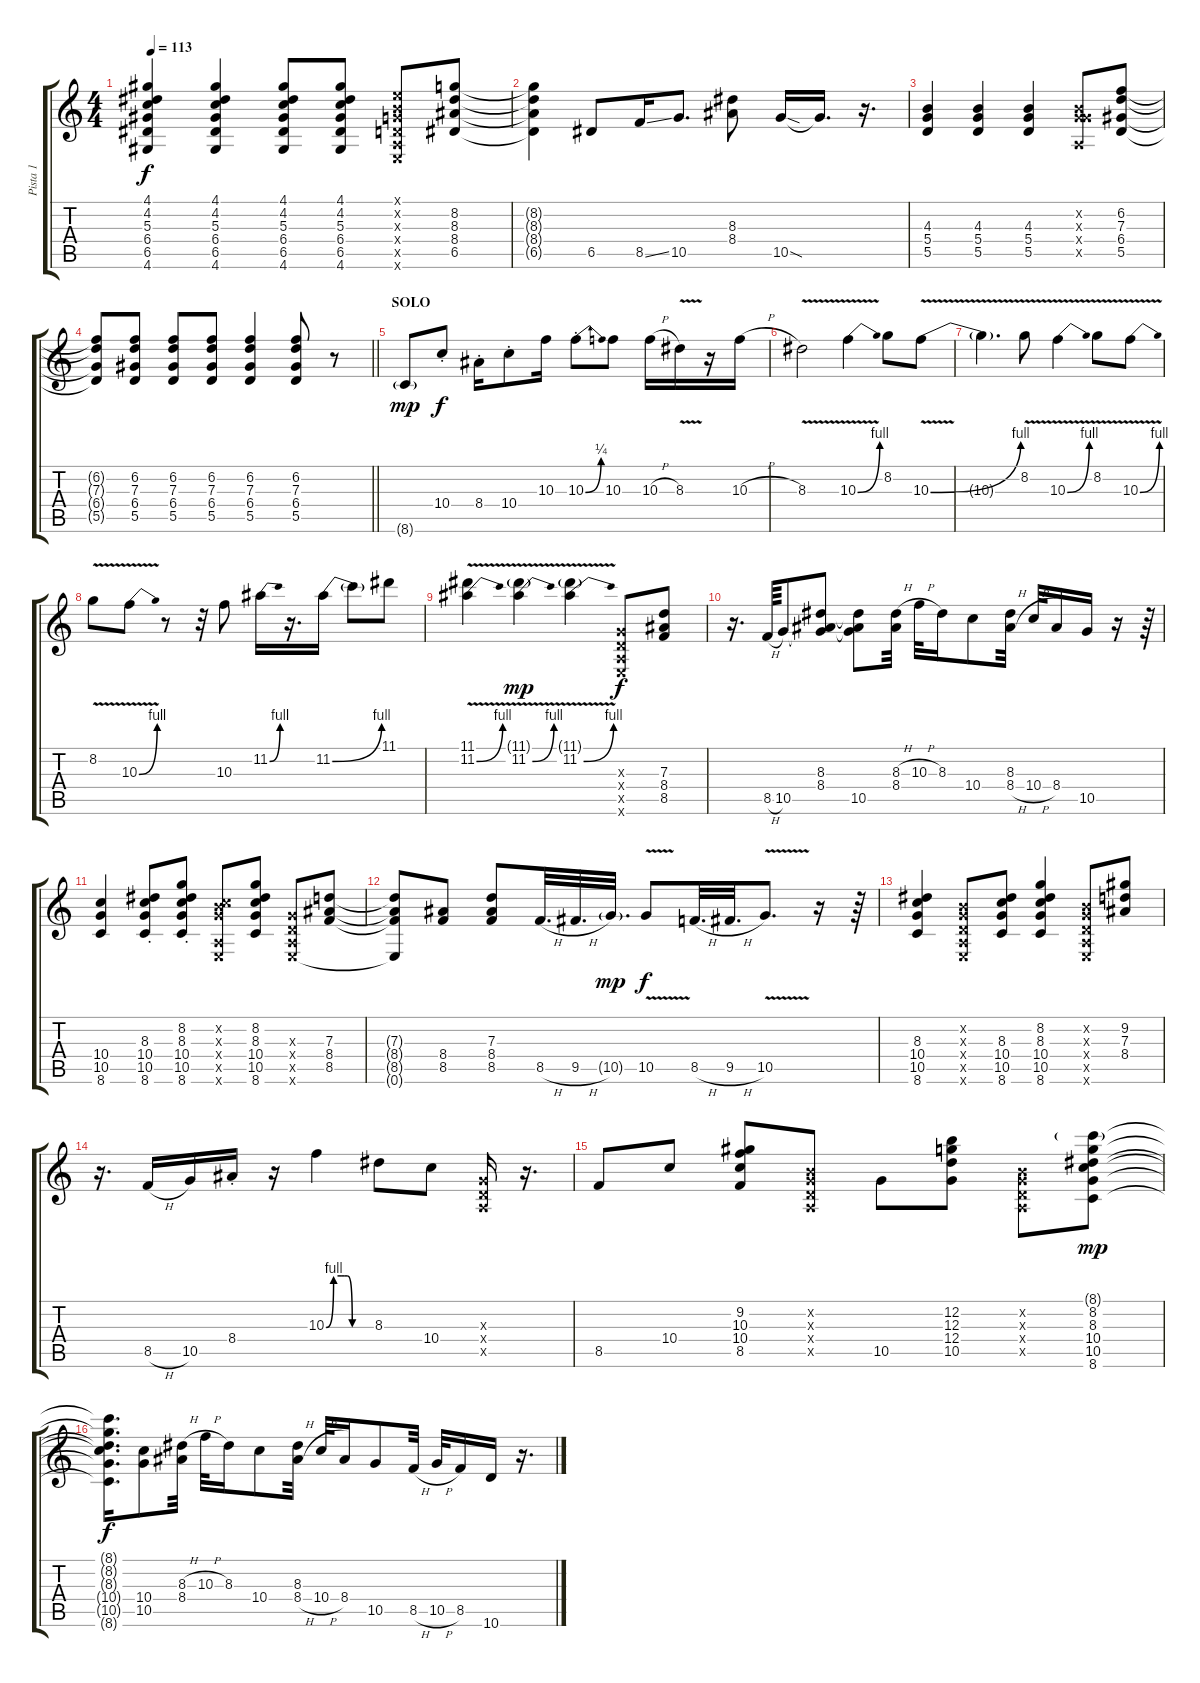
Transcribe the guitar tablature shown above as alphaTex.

\track ("Pista 1" "Pista 1") {instrument electricguitarjazz}
\staff {score tabs}
\tuning (E4 B3 G3 D3 A2 E2) {hide}
\ts (4 4)
\tempo 113
\clef g2
\ks c
(4.1 4.2 5.3 6.4 6.5 4.6).4{dy f} (4.1 4.2 5.3 6.4 6.5 4.6).4 (4.1 4.2 5.3 6.4 6.5 4.6).8 (4.1 4.2 5.3 6.4 6.5 4.6).8 (0.1{x} 0.2{x} 0.3{x} 0.4{x} 0.5{x} 0.6{x}).8 (8.2 8.3 8.4 6.5).8 |
(8.2{t} 8.3{t} 8.4{t} 6.5{t}).4 6.5.8 8.5{ss}.16 10.5.8{d} (8.3 8.4).8 10.5{sod}.16 10.5{t}.16{d} r.16{d} |
(4.3 5.4 5.5).4 (4.3 5.4 5.5).4 (4.3 5.4 5.5).4 (0.2{x} 0.3{x} 5.4{x} 0.5{x}).8 (6.2 7.3 6.4 5.5).8 |
\barLineRight lightlight
(6.2{t} 7.3{t} 6.4{t} 5.5{t}).8 (6.2 7.3 6.4 5.5).8 (6.2 7.3 6.4 5.5).8 (6.2 7.3 6.4 5.5).8 (6.2 7.3 6.4 5.5).4 (6.2 7.3 6.4 5.5).8 r.8 |
\section ("" "SOLO")
8.6{g}.8{dy mp} 10.4{st}.8{dy f} 8.4{st}.16 10.4{st}.8 10.3.16 10.3{be (bend 0 0 60 1) st}.8 10.3.8 10.3{h}.16 8.3{v}.16 r.16 10.3{h}.16 |
8.3{v}.2 10.3{be (bend 0 0 60 4) v}.4 8.2.8 10.3{be (bend 0 0 60 4) v}.8 |
10.3{t}.4{d} 8.2{v}.8 10.3{be (bend 0 0 60 4) v}.4 8.2{v}.8 10.3{be (bend 0 0 60 4) v}.8 |
8.2{v}.8 10.3{be (bend 0 0 60 4) v}.8 r.8 r.32 10.3.8 11.2{be (bend 0 0 60 4)}.16 r.16{d} 11.2{be (bend 0 0 60 4)}.16 11.2{t}.8 11.1.8 |
(11.1 11.2{be (bend 0 0 60 4) v}).4 (11.1{g} 11.2{be (bend 0 0 60 4) v}).4{dy mp} (11.1{g} 11.2{be (bend 0 0 60 4) v}).4 (0.3{x} 0.4{x} 0.5{x} 0.6{x}).8{dy f} (7.3 8.4 8.5).8 |
r.16{d} 8.5{h}.64 10.5.8 (8.3 8.4 10.5{t}).8 (8.3{t} 8.4{t} 10.5).8 (8.3{h} 8.4).32 10.3{h}.32 8.3.16 10.4.8 (8.3 8.4{h}).32 10.4{h}.32 8.4.16 10.5.16 r.16 r.64 |
(10.4 10.5 8.6).4 (8.3{st} 10.4{st} 10.5{st} 8.6{st}).8 (8.2 8.3{st} 10.4{st} 10.5{st} 8.6{st}).8 (0.2{x} 0.3{x} 10.4{x} 0.5{x} 0.6{x}).8 (8.2 8.3 10.4 10.5 8.6).8 (0.3{x} 0.4{x} 0.5{x} 0.6{x}).8 (7.3 8.4 8.5).8 |
(7.3{t} 8.4{t} 8.5{t} 0.6{t}).8 (8.4 8.5).8 (7.3 8.4 8.5).8 8.5{h}.32{d} 9.5{h}.32{d} 10.5{g}.32{d dy mp} 10.5{v}.8{dy f} 8.5{h}.32{d} 9.5{h}.32{d} 10.5{v}.8{d} r.16 r.64 |
(8.3 10.4 10.5 8.6).4 (0.2{x} 0.3{x} 0.4{x} 0.5{x} 0.6{x}).8 (8.3 10.4 10.5 8.6).8 (8.2 8.3 10.4 10.5 8.6).4 (0.2{x} 0.3{x} 0.4{x} 0.5{x} 0.6{x}).8 (9.2 7.3 8.4).8 |
r.16{d} 8.5{h}.16 10.5.16 8.4{st}.16 r.16 10.3{be (custom 0 0 10 4 20 4 25 4 28 4 35 0 60 0)}.4 8.3.8 10.4.8 (0.3{x} 0.4{x} 0.5{x}).16 r.16{d} |
8.5.8 10.4.8 (9.2 10.3 10.4 8.5).8 (0.2{x} 0.3{x} 0.4{x} 0.5{x}).8 10.5.8 (12.2 12.3 12.4 10.5).8 (0.2{x} 0.3{x} 0.4{x} 0.5{x}).8 (8.1{g} 8.2 8.3 10.4 10.5 8.6).8{dy mp} |
(8.1{t} 8.2{t} 8.3{t} 10.4{t} 10.5{t} 8.6{t}).16{d dy f} (10.4 10.5).8 (8.3{h} 8.4).32 10.3{h}.32 8.3.16 10.4.8 (8.3 8.4{h}).32 10.4{h}.32 8.4.16 10.5.8 8.5{h}.32 10.5{h}.32 8.5.16 10.6.16 r.16{d}
